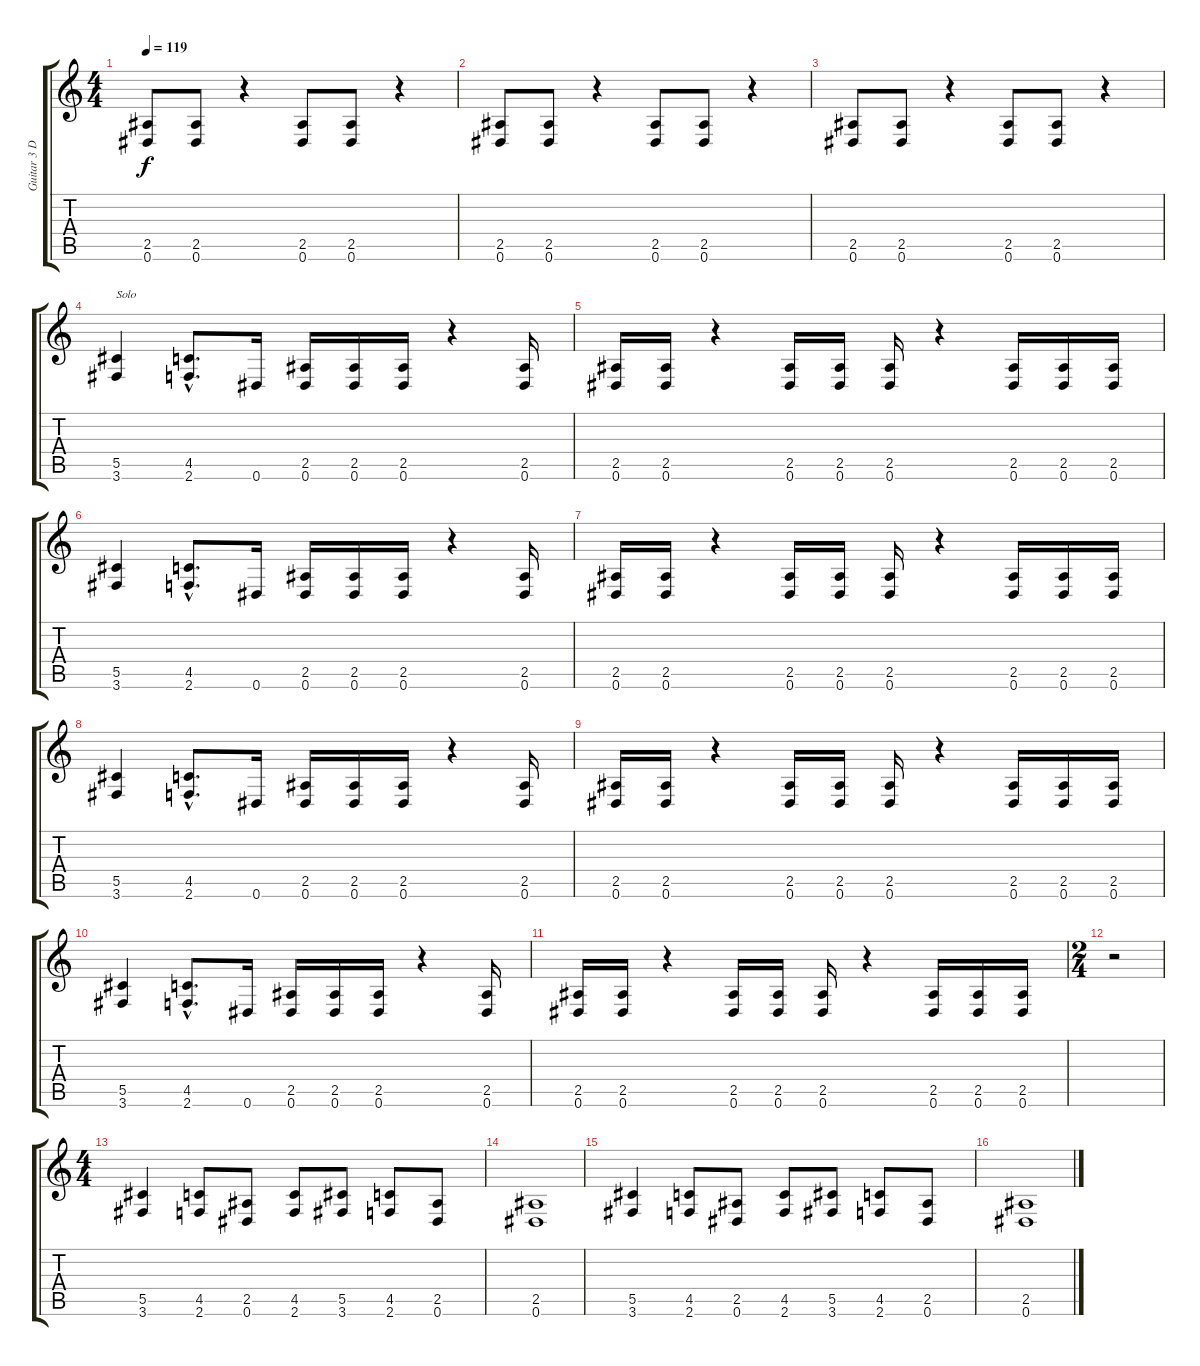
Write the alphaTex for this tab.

\track ("Guitar 3 Distortion " "Guitar 3 D") {instrument distortionguitar}
\staff {score tabs}
\tuning (Eb4 Bb3 Gb3 Db3 Ab2 Eb2) {hide}
\ts (4 4)
\tempo 119
\clef g2
\ks c
(2.5 0.6).8{dy f} (2.5 0.6).8 r.4 (2.5 0.6).8 (2.5 0.6).8 r.4 |
(2.5 0.6).8 (2.5 0.6).8 r.4 (2.5 0.6).8 (2.5 0.6).8 r.4 |
(2.5 0.6).8 (2.5 0.6).8 r.4 (2.5 0.6).8 (2.5 0.6).8 r.4 |
(5.5 3.6).4{txt "Solo"} (4.5{hac} 2.6{hac}).8{d} 0.6.16 (2.5 0.6).16 (2.5 0.6).16 (2.5 0.6).16 r.4 (2.5 0.6).16 |
(2.5 0.6).16 (2.5 0.6).16 r.4 (2.5 0.6).16 (2.5 0.6).16 (2.5 0.6).16 r.4 (2.5 0.6).16 (2.5 0.6).16 (2.5 0.6).16 |
(5.5 3.6).4 (4.5{hac} 2.6{hac}).8{d} 0.6.16 (2.5 0.6).16 (2.5 0.6).16 (2.5 0.6).16 r.4 (2.5 0.6).16 |
(2.5 0.6).16 (2.5 0.6).16 r.4 (2.5 0.6).16 (2.5 0.6).16 (2.5 0.6).16 r.4 (2.5 0.6).16 (2.5 0.6).16 (2.5 0.6).16 |
(5.5 3.6).4 (4.5{hac} 2.6{hac}).8{d} 0.6.16 (2.5 0.6).16 (2.5 0.6).16 (2.5 0.6).16 r.4 (2.5 0.6).16 |
(2.5 0.6).16 (2.5 0.6).16 r.4 (2.5 0.6).16 (2.5 0.6).16 (2.5 0.6).16 r.4 (2.5 0.6).16 (2.5 0.6).16 (2.5 0.6).16 |
(5.5 3.6).4 (4.5{hac} 2.6{hac}).8{d} 0.6.16 (2.5 0.6).16 (2.5 0.6).16 (2.5 0.6).16 r.4 (2.5 0.6).16 |
(2.5 0.6).16 (2.5 0.6).16 r.4 (2.5 0.6).16 (2.5 0.6).16 (2.5 0.6).16 r.4 (2.5 0.6).16 (2.5 0.6).16 (2.5 0.6).16 |
\ts (2 4)
r.2 |
\ts (4 4)
(5.5 3.6).4 (4.5 2.6).8 (2.5 0.6).8 (4.5 2.6).8 (5.5 3.6).8 (4.5 2.6).8 (2.5 0.6).8 |
(2.5 0.6).1 |
(5.5 3.6).4 (4.5 2.6).8 (2.5 0.6).8 (4.5 2.6).8 (5.5 3.6).8 (4.5 2.6).8 (2.5 0.6).8 |
(2.5 0.6).1
